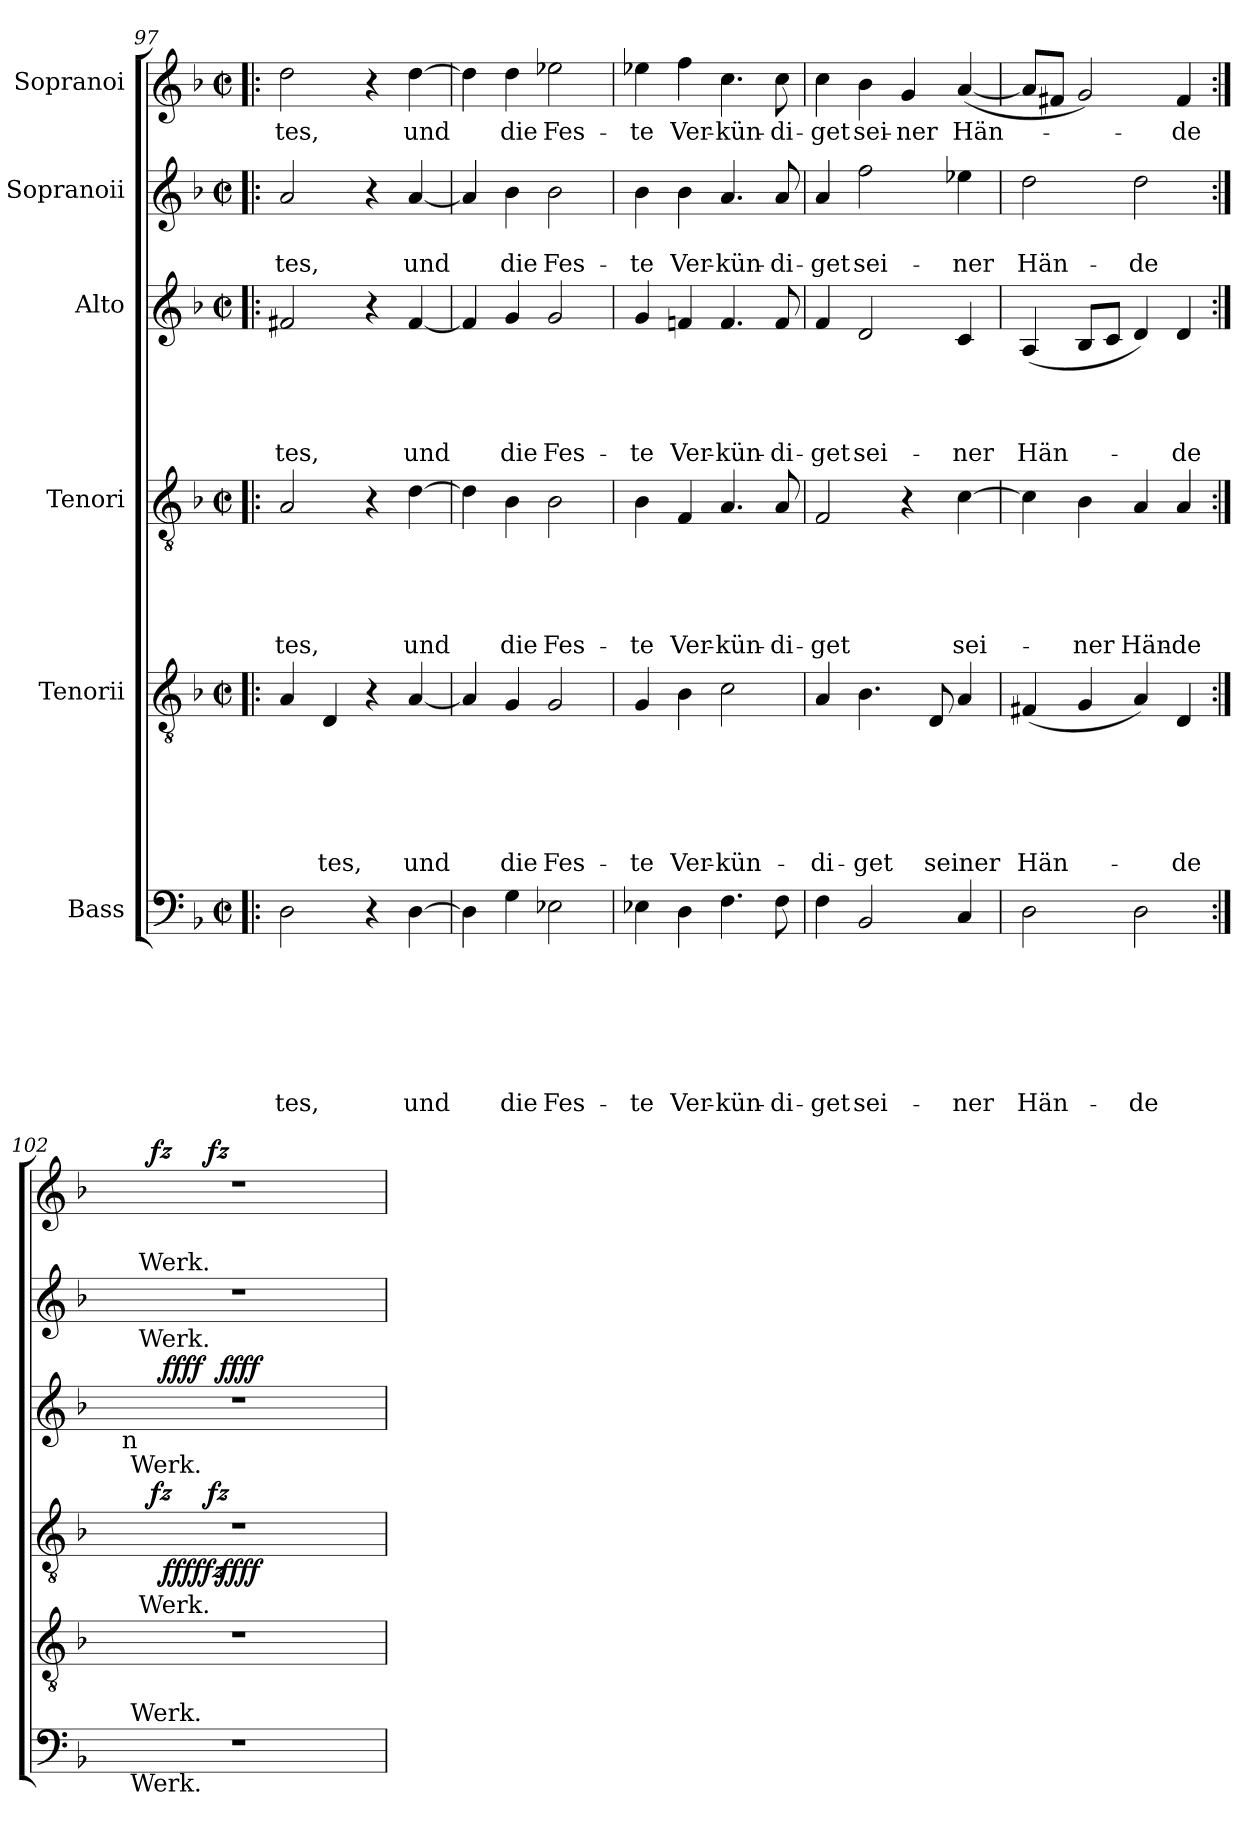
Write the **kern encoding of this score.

**kern	**text	**text	**text	**text	**text	**text	**text	**kern	**text	**text	**text	**text	**text	**text	**dynam	**kern	**text	**text	**text	**text	**text	**dynam	**kern	**text	**text	**text	**text	**dynam	**kern	**text	**text	**kern	**text	**dynam
*part6	*part6	*part6	*part6	*part6	*part6	*part6	*part6	*part5	*part5	*part5	*part5	*part5	*part5	*part5	*part5	*part4	*part4	*part4	*part4	*part4	*part4	*part4	*part3	*part3	*part3	*part3	*part3	*part3	*part2	*part2	*part2	*part1	*part1	*part1
*staff6	*staff6	*staff6	*staff6	*staff6	*staff6	*staff6	*staff6	*staff5	*staff5	*staff5	*staff5	*staff5	*staff5	*staff5	*staff5	*staff4	*staff4	*staff4	*staff4	*staff4	*staff4	*staff4	*staff3	*staff3	*staff3	*staff3	*staff3	*staff3	*staff2	*staff2	*staff2	*staff1	*staff1	*staff1
*I"Bass	*	*	*	*	*	*	*	*I"Tenorii	*	*	*	*	*	*	*	*I"Tenori	*	*	*	*	*	*	*I"Alto	*	*	*	*	*	*I"Sopranoii	*	*	*I"Sopranoi	*	*
!!LO:PB:g=z
*clefF4	*	*	*	*	*	*	*	*clefGv2	*	*	*	*	*	*	*	*clefGv2	*	*	*	*	*	*	*clefG2	*	*	*	*	*	*clefG2	*	*	*clefG2	*	*
*	*	*	*	*	*	*	*	*	*	*	*	*	*	*	*	*	*	*	*	*	*	*	*ITrd-3c-5	*	*	*	*	*	*	*	*	*ITrd-3c-5	*	*
*k[b-]	*	*	*	*	*	*	*	*k[b-]	*	*	*	*	*	*	*	*k[b-]	*	*	*	*	*	*	*k[b-e-]	*	*	*	*	*	*k[b-]	*	*	*k[b-e-]	*	*
*F:	*	*	*	*	*	*	*	*F:	*	*	*	*	*	*	*	*F:	*	*	*	*	*	*	*B-:	*	*	*	*	*	*F:	*	*	*B-:	*	*
*M2/2	*	*	*	*	*	*	*	*M2/2	*	*	*	*	*	*	*	*M2/2	*	*	*	*	*	*	*M2/2	*	*	*	*	*	*M2/2	*	*	*M2/2	*	*
*met(c|)	*	*	*	*	*	*	*	*met(c|)	*	*	*	*	*	*	*	*met(c|)	*	*	*	*	*	*	*met(c|)	*	*	*	*	*	*met(c|)	*	*	*met(c|)	*	*
=97!|:	=97!|:	=97!|:	=97!|:	=97!|:	=97!|:	=97!|:	=97!|:	=97!|:	=97!|:	=97!|:	=97!|:	=97!|:	=97!|:	=97!|:	=97!|:	=97!|:	=97!|:	=97!|:	=97!|:	=97!|:	=97!|:	=97!|:	=97!|:	=97!|:	=97!|:	=97!|:	=97!|:	=97!|:	=97!|:	=97!|:	=97!|:	=97!|:	=97!|:	=97!|:
!	!	!	!	!	!	!	!LO:LY:b	!	!	!	!	!	!	!	!	!	!	!	!	!	!LO:LY:b	!	!	!	!	!	!LO:LY:b	!	!	!	!LO:LY:b	!	!LO:LY:b	!
2D\	.	.	.	.	.	.	-tes,	4A/	.	.	.	.	.	.	.	2A/	.	.	.	.	-tes,	.	2bn/	.	.	.	tes,	.	2a/	.	-tes,	2gg\	-tes,	.
!	!	!	!	!	!	!	!	!	!	!	!	!	!	!LO:LY:b	!	!	!	!	!	!	!	!	!	!	!	!	!	!	!	!	!	!	!	!
.	.	.	.	.	.	.	.	4D/	.	.	.	.	.	-tes,	.	.	.	.	.	.	.	.	.	.	.	.	.	.	.	.	.	.	.	.
4r	.	.	.	.	.	.	.	4r	.	.	.	.	.	.	.	4r	.	.	.	.	.	.	4r	.	.	.	.	.	4r	.	.	4r	.	.
!	!	!	!	!	!	!	!LO:LY:b	!	!	!	!	!	!	!LO:LY:b	!	!	!	!	!	!	!LO:LY:b	!	!	!	!	!	!LO:LY:b	!	!	!	!LO:LY:b	!	!LO:LY:b	!
[>4D\	.	.	.	.	.	.	und	[<4A/	.	.	.	.	.	und	.	[>4d\	.	.	.	.	und	.	[<4b/	.	.	.	und	.	[<4a/	.	und	[>4gg\	und	.
=98	=98	=98	=98	=98	=98	=98	=98	=98	=98	=98	=98	=98	=98	=98	=98	=98	=98	=98	=98	=98	=98	=98	=98	=98	=98	=98	=98	=98	=98	=98	=98	=98	=98	=98
4D\]	.	.	.	.	.	.	.	4A/]	.	.	.	.	.	.	.	4d\]	.	.	.	.	.	.	4b/]	.	.	.	.	.	4a/]	.	.	4gg\]	.	.
!	!	!	!	!	!	!	!LO:LY:b	!	!	!	!	!	!	!LO:LY:b	!	!	!	!	!	!	!LO:LY:b	!	!	!	!	!	!LO:LY:b	!	!	!	!LO:LY:b	!	!LO:LY:b	!
4G\	.	.	.	.	.	.	die	4G/	.	.	.	.	.	die	.	4B-\	.	.	.	.	die	.	4cc/	.	.	.	die	.	4b-\	.	die	4gg\	die	.
!	!	!	!	!	!	!	!LO:LY:b	!	!	!	!	!	!	!LO:LY:b	!	!	!	!	!	!	!LO:LY:b	!	!	!	!	!	!LO:LY:b	!	!	!	!LO:LY:b	!	!LO:LY:b	!
2E-X\	.	.	.	.	.	.	Fes-	2G/	.	.	.	.	.	Fes-	.	2B-\	.	.	.	.	Fes-	.	2cc/	.	.	.	Fes-	.	2b-\	.	Fes-	2aa-X\	Fes-	.
=99	=99	=99	=99	=99	=99	=99	=99	=99	=99	=99	=99	=99	=99	=99	=99	=99	=99	=99	=99	=99	=99	=99	=99	=99	=99	=99	=99	=99	=99	=99	=99	=99	=99	=99
!	!	!	!	!	!	!	!LO:LY:b	!	!	!	!	!	!	!LO:LY:b	!	!	!	!	!	!	!LO:LY:b	!	!	!	!	!	!LO:LY:b	!	!	!	!LO:LY:b	!	!LO:LY:b	!
4E-X\	.	.	.	.	.	.	-te	4G/	.	.	.	.	.	-te	.	4B-\	.	.	.	.	-te	.	4cc/	.	.	.	-te	.	4b-\	.	-te	4aa-X\	-te	.
!	!	!	!	!	!	!	!LO:LY:b	!	!	!	!	!	!	!LO:LY:b	!	!	!	!	!	!	!LO:LY:b	!	!	!	!	!	!LO:LY:b	!	!	!	!LO:LY:b	!	!LO:LY:b	!
4D\	.	.	.	.	.	.	Ver-	4B-\	.	.	.	.	.	Ver-	.	4F/	.	.	.	.	Ver-	.	4b-X/	.	.	.	Ver-	.	4b-\	.	Ver-	4bb-\	Ver-	.
!	!	!	!	!	!	!	!LO:LY:b:rj	!	!	!	!	!	!	!LO:LY:b:rj	!	!	!	!	!	!	!LO:LY:b:rj	!	!	!	!	!	!LO:LY:b:rj	!	!	!	!LO:LY:b:rj	!	!LO:LY:b:rj	!
4.F\	.	.	.	.	.	.	-kün-	2c\	.	.	.	.	.	-kün-	.	4.A/	.	.	.	.	-kün-	.	4.b-/	.	.	.	-kün-	.	4.a/	.	-kün-	4.ff\	-kün-	.
!	!	!	!	!	!	!	!LO:LY:b	!	!	!	!	!	!	!	!	!	!	!	!	!	!LO:LY:b	!	!	!	!	!	!LO:LY:b	!	!	!	!LO:LY:b	!	!LO:LY:b	!
8F\	.	.	.	.	.	.	-di-	.	.	.	.	.	.	.	.	8A/	.	.	.	.	-di-	.	8b-/	.	.	.	-di-	.	8a/	.	-di-	8ff\	-di-	.
=100	=100	=100	=100	=100	=100	=100	=100	=100	=100	=100	=100	=100	=100	=100	=100	=100	=100	=100	=100	=100	=100	=100	=100	=100	=100	=100	=100	=100	=100	=100	=100	=100	=100	=100
!	!	!	!	!	!	!	!LO:LY:b	!	!	!	!	!	!	!LO:LY:b	!	!	!	!	!	!	!LO:LY:b	!	!	!	!	!	!LO:LY:b	!	!	!	!LO:LY:b	!	!LO:LY:b	!
4F\	.	.	.	.	.	.	-get	4A/	.	.	.	.	.	-di-	.	2F/	.	.	.	.	-get	.	4b-/	.	.	.	-get	.	4a/	.	-get	4ff\	-get	.
!	!	!	!	!	!	!	!LO:LY:b	!	!	!	!	!	!	!LO:LY:b	!	!	!	!	!	!	!	!	!	!	!	!	!LO:LY:b	!	!	!	!LO:LY:b	!	!LO:LY:b	!
2BB-/	.	.	.	.	.	.	sei-	4.B-\	.	.	.	.	.	-get	.	.	.	.	.	.	.	.	2g/	.	.	.	sei-	.	2ff\	.	sei-	4ee-\	sei-	.
!	!	!	!	!	!	!	!	!	!	!	!	!	!	!	!	!	!	!	!	!	!	!	!	!	!	!	!	!	!	!	!	!	!LO:LY:b:rj	!
.	.	.	.	.	.	.	.	.	.	.	.	.	.	.	.	4r	.	.	.	.	.	.	.	.	.	.	.	.	.	.	.	4cc/	-ner	.
!	!	!	!	!	!	!	!	!	!	!	!	!	!	!LO:LY:b	!	!	!	!	!	!	!	!	!	!	!	!	!	!	!	!	!	!	!	!
.	.	.	.	.	.	.	.	8D/	.	.	.	.	.	seiner	.	.	.	.	.	.	.	.	.	.	.	.	.	.	.	.	.	.	.	.
!	!	!	!	!	!	!	!LO:LY:b	!	!	!	!	!	!	!	!	!	!	!	!	!	!LO:LY:b	!	!	!	!	!	!LO:LY:b	!	!	!	!LO:LY:b	!	!LO:LY:b	!
4C/	.	.	.	.	.	.	-ner	4A/	.	.	.	.	.	.	.	[>4c\	.	.	.	.	sei-	.	4f/	.	.	.	-ner	.	4ee-X\	.	-ner	(<[<4dd/	Hän-	.
=101	=101	=101	=101	=101	=101	=101	=101	=101	=101	=101	=101	=101	=101	=101	=101	=101	=101	=101	=101	=101	=101	=101	=101	=101	=101	=101	=101	=101	=101	=101	=101	=101	=101	=101
!	!	!	!	!	!	!	!LO:LY:b	!	!	!	!	!	!	!LO:LY:b	!	!	!	!	!	!	!	!	!	!	!	!	!LO:LY:b	!	!	!	!LO:LY:b	!	!	!
2D\	.	.	.	.	.	.	Hän-	(<4F#X/	.	.	.	.	.	Hän-	.	4c\]	.	.	.	.	.	.	(4d/	.	.	.	Hän-	.	2dd\	.	Hän-	8dd/L]	.	.
.	.	.	.	.	.	.	.	.	.	.	.	.	.	.	.	.	.	.	.	.	.	.	.	.	.	.	.	.	.	.	.	8bn/J	.	.
!	!	!	!	!	!	!	!	!	!	!	!	!	!	!	!	!	!	!	!	!	!LO:LY:b	!	!	!	!	!	!	!	!	!	!	!	!	!
.	.	.	.	.	.	.	.	4G/	.	.	.	.	.	.	.	4B-\	.	.	.	.	-ner	.	8e-/L	.	.	.	.	.	.	.	.	2cc/)	.	.
.	.	.	.	.	.	.	.	.	.	.	.	.	.	.	.	.	.	.	.	.	.	.	8f/J	.	.	.	.	.	.	.	.	.	.	.
!	!	!	!	!	!	!	!LO:LY:b	!	!	!	!	!	!	!	!	!	!	!	!	!	!LO:LY:b	!	!	!	!	!	!	!	!	!	!LO:LY:b	!	!	!
2D\	.	.	.	.	.	.	-de	4A/)	.	.	.	.	.	.	.	4A/	.	.	.	.	Hän-	.	4g/)	.	.	.	.	.	2dd\	.	-de	.	.	.
!	!	!	!	!	!	!	!	!	!	!	!	!	!	!LO:LY:b	!	!	!	!	!	!	!LO:LY:b:rj	!	!	!	!	!	!LO:LY:b	!	!	!	!	!	!LO:LY:b	!
.	.	.	.	.	.	.	.	4D/	.	.	.	.	.	-de	.	4A/	.	.	.	.	-de	.	4g/	.	.	.	-de	.	.	.	.	4b/	-de	.
=102:|!	=102:|!	=102:|!	=102:|!	=102:|!	=102:|!	=102:|!	=102:|!	=102:|!	=102:|!	=102:|!	=102:|!	=102:|!	=102:|!	=102:|!	=102:|!	=102:|!	=102:|!	=102:|!	=102:|!	=102:|!	=102:|!	=102:|!	=102:|!	=102:|!	=102:|!	=102:|!	=102:|!	=102:|!	=102:|!	=102:|!	=102:|!	=102:|!	=102:|!	=102:|!
*^	*	*	*	*	*	*	*	*^	*	*	*	*	*	*	*	*^	*	*	*	*	*	*	*^	*	*	*	*	*	*^	*	*	*^	*	*
*	*	*	*	*	*	*	*	*	*	*^	*	*	*	*	*	*	*	*	*^	*	*	*	*	*	*	*	*^	*	*	*	*	*	*	*	*	*	*	*^	*	*
*	*	*	*	*	*	*	*	*	*	*	*^	*	*	*	*	*	*	*	*	*	*^	*	*	*	*	*	*	*	*	*^	*	*	*	*	*	*	*	*	*	*	*	*	*	*
*	*	*	*	*	*	*	*	*	*	*	*	*	*	*	*	*	*	*	*	*	*	*	*	*	*	*	*	*	*	*	*	*	*^	*	*	*	*	*	*	*	*	*	*	*	*	*	*
1r	16..ryy	.	.	.	.	.	.	.	1r	8.ryy	4...ryy	8ryy	.	.	.	.	.	.	.	1r	8ryy	4..ryy	16..ryy	.	.	.	.	.	.	1r	8.ryy	4...ryy	16.ryy	8ryy	.	.	.	.	.	1r	8ryy	.	.	1r	8ryy	4..ryy	.	.
!	!	!	!	!	!	!	!	!	!	!	!	!	!	!	!	!	!	!	!	!	!	!	!	!	!	!	!	!	!	!	!	!	!LO:TX:b:t=n	!	!	!	!	!	!	!	!	!	!	!	!	!	!	!
.	.	.	.	.	.	.	.	.	.	.	.	.	.	.	.	.	.	.	.	.	.	.	.	.	.	.	.	.	.	.	.	.	2ryy	.	.	.	.	.	.	.	.	.	.	.	.	.	.	.
!	!	!	!	!	!	!	!	!	!	!	!	!	!	!	!	!	!	!	!	!	!	!	!LO:TX:a:t=Werk.	!	!	!	!	!	!	!	!	!	!	!	!	!	!	!	!	!	!	!	!	!	!	!	!	!
!	!LO:TX:b:t=Werk.	!	!	!	!	!	!	!	!	!	!	!	!	!	!	!	!	!	!	!	!	!	!	!	!	!	!	!	!	!	!	!	!	!	!	!	!	!	!	!	!	!	!	!	!	!	!	!
!	!LO:TX:a:t=Werk.	!	!	!	!	!	!	!	!	!	!	!	!	!	!	!	!	!	!	!	!	!	!	!	!	!	!	!	!	!	!	!	!	!	!	!	!	!	!	!	!	!	!	!	!	!	!	!
.	2ryy	.	.	.	.	.	.	.	.	.	.	.	.	.	.	.	.	.	.	.	.	.	2ryy	.	.	.	.	.	.	.	.	.	.	.	.	.	.	.	.	.	.	.	.	.	.	.	.	.
!	!	!	!	!	!	!	!	!	!	!	!	!	!	!	!	!	!	!	!	!	!	!	!	!	!	!	!	!	!	!	!	!	!	!	!	!	!	!	!	!	!LO:TX:a:t=Werk.	!	!	!	!	!	!	!
!	!	!	!	!	!	!	!	!	!	!	!	!	!	!	!	!	!	!	!	!	!	!	!	!	!	!	!	!	!	!	!	!	!	!LO:TX:a:t=Werk.	!	!	!	!	!	!	!	!	!	!	!	!	!	!
!	!	!	!	!	!	!	!	!	!	!	!	!LO:TX:a:t=Werk.	!	!	!	!	!	!	!	!	!	!	!	!	!	!	!	!	!	!	!	!	!	!	!	!	!	!	!	!	!	!	!	!	!	!	!	!
.	.	.	.	.	.	.	.	.	.	.	.	2..ryy	.	.	.	.	.	.	.	.	32ryy	.	.	.	.	.	.	.	.	.	.	.	.	2..ryy	.	.	.	.	.	.	2..ryy	.	.	.	32ryy	.	.	.
!	!	!	!	!	!	!	!	!	!	!	!	!	!	!	!	!	!	!	!	!	!	!	!	!	!	!	!	!	!LO:DY:b	!	!	!	!	!	!	!	!	!	!	!	!	!	!	!	!	!	!	!LO:DY:b
.	.	.	.	.	.	.	.	.	.	.	.	.	.	.	.	.	.	.	.	.	2ryy	.	.	.	.	.	.	.	fz	.	.	.	.	.	.	.	.	.	.	.	.	.	.	.	2ryy	.	.	fz
!	!	!	!	!	!	!	!	!	!	!	!	!	!	!	!	!	!	!	!LO:DY:b	!	!	!	!	!	!	!	!	!	!	!	!	!	!	!	!	!	!	!	!	!	!	!	!	!	!	!	!	!
!	!	!	!	!	!	!	!	!	!	!	!	!	!	!	!	!	!	!	!LO:DY:n=1:b	!	!	!	!	!	!	!	!	!	!	!	!	!	!	!	!	!	!	!	!LO:DY:b	!	!	!	!	!	!	!	!	!
.	.	.	.	.	.	.	.	.	.	2ryy	.	.	.	.	.	.	.	.	ffff fz	.	.	.	.	.	.	.	.	.	.	.	2ryy	.	.	.	.	.	.	.	ffff	.	.	.	.	.	.	.	.	.
!	!	!	!	!	!	!	!	!	!	!	!	!	!	!	!	!	!	!	!	!	!	!	!	!	!	!	!	!	!LO:DY:b	!	!	!	!	!	!	!	!	!	!	!	!	!	!	!	!	!	!	!LO:DY:b
.	.	.	.	.	.	.	.	.	.	.	.	.	.	.	.	.	.	.	.	.	.	2ryy	.	.	.	.	.	.	fz	.	.	.	.	.	.	.	.	.	.	.	.	.	.	.	.	2ryy	.	fz
!	!	!	!	!	!	!	!	!	!	!	!	!	!	!	!	!	!	!	!LO:DY:n=2:b	!	!	!	!	!	!	!	!	!	!	!	!	!	!	!	!	!	!	!	!LO:DY:b	!	!	!	!	!	!	!	!	!
.	.	.	.	.	.	.	.	.	.	.	2ryy	.	.	.	.	.	.	.	ffff	.	.	.	.	.	.	.	.	.	.	.	.	2ryy	.	.	.	.	.	.	ffff	.	.	.	.	.	.	.	.	.
.	.	.	.	.	.	.	.	.	.	.	.	.	.	.	.	.	.	.	.	.	.	.	.	.	.	.	.	.	.	.	.	.	4ryy	.	.	.	.	.	.	.	.	.	.	.	.	.	.	.
.	4ryy	.	.	.	.	.	.	.	.	.	.	.	.	.	.	.	.	.	.	.	.	.	4ryy	.	.	.	.	.	.	.	.	.	.	.	.	.	.	.	.	.	.	.	.	.	.	.	.	.
.	.	.	.	.	.	.	.	.	.	.	.	.	.	.	.	.	.	.	.	.	4ryy	.	.	.	.	.	.	.	.	.	.	.	.	.	.	.	.	.	.	.	.	.	.	.	4ryy	.	.	.
.	.	.	.	.	.	.	.	.	.	4ryy	.	.	.	.	.	.	.	.	.	.	.	.	.	.	.	.	.	.	.	.	4ryy	.	.	.	.	.	.	.	.	.	.	.	.	.	.	.	.	.
.	.	.	.	.	.	.	.	.	.	.	.	.	.	.	.	.	.	.	.	.	.	.	.	.	.	.	.	.	.	.	.	.	8ryy	.	.	.	.	.	.	.	.	.	.	.	.	.	.	.
.	8ryy	.	.	.	.	.	.	.	.	.	.	.	.	.	.	.	.	.	.	.	.	.	8ryy	.	.	.	.	.	.	.	.	.	.	.	.	.	.	.	.	.	.	.	.	.	.	.	.	.
.	.	.	.	.	.	.	.	.	.	.	.	.	.	.	.	.	.	.	.	.	16.ryy	.	.	.	.	.	.	.	.	.	.	.	.	.	.	.	.	.	.	.	.	.	.	.	16.ryy	.	.	.
.	.	.	.	.	.	.	.	.	.	16ryy	.	.	.	.	.	.	.	.	.	.	.	16ryy	.	.	.	.	.	.	.	.	16ryy	.	.	.	.	.	.	.	.	.	.	.	.	.	.	16ryy	.	.
.	.	.	.	.	.	.	.	.	.	.	32ryy	.	.	.	.	.	.	.	.	.	.	.	.	.	.	.	.	.	.	.	.	32ryy	32ryy	.	.	.	.	.	.	.	.	.	.	.	.	.	.	.
.	64ryy	.	.	.	.	.	.	.	.	.	.	.	.	.	.	.	.	.	.	.	.	.	64ryy	.	.	.	.	.	.	.	.	.	.	.	.	.	.	.	.	.	.	.	.	.	.	.	.	.
*v	*v	*	*	*	*	*	*	*	*	*	*	*	*	*	*	*	*	*	*	*v	*v	*v	*v	*	*	*	*	*	*	*v	*v	*v	*v	*v	*	*	*	*	*	*v	*v	*	*	*v	*v	*v	*	*
*	*	*	*	*	*	*	*	*v	*v	*v	*v	*	*	*	*	*	*	*	*	*	*	*	*	*	*	*	*	*	*	*	*	*	*	*	*	*	*
=	=	=	=	=	=	=	=	=	=	=	=	=	=	=	=	=	=	=	=	=	=	=	=	=	=	=	=	=	=	=	=	=	=	=
*-	*-	*-	*-	*-	*-	*-	*-	*-	*-	*-	*-	*-	*-	*-	*-	*-	*-	*-	*-	*-	*-	*-	*-	*-	*-	*-	*-	*-	*-	*-	*-	*-	*-	*-
